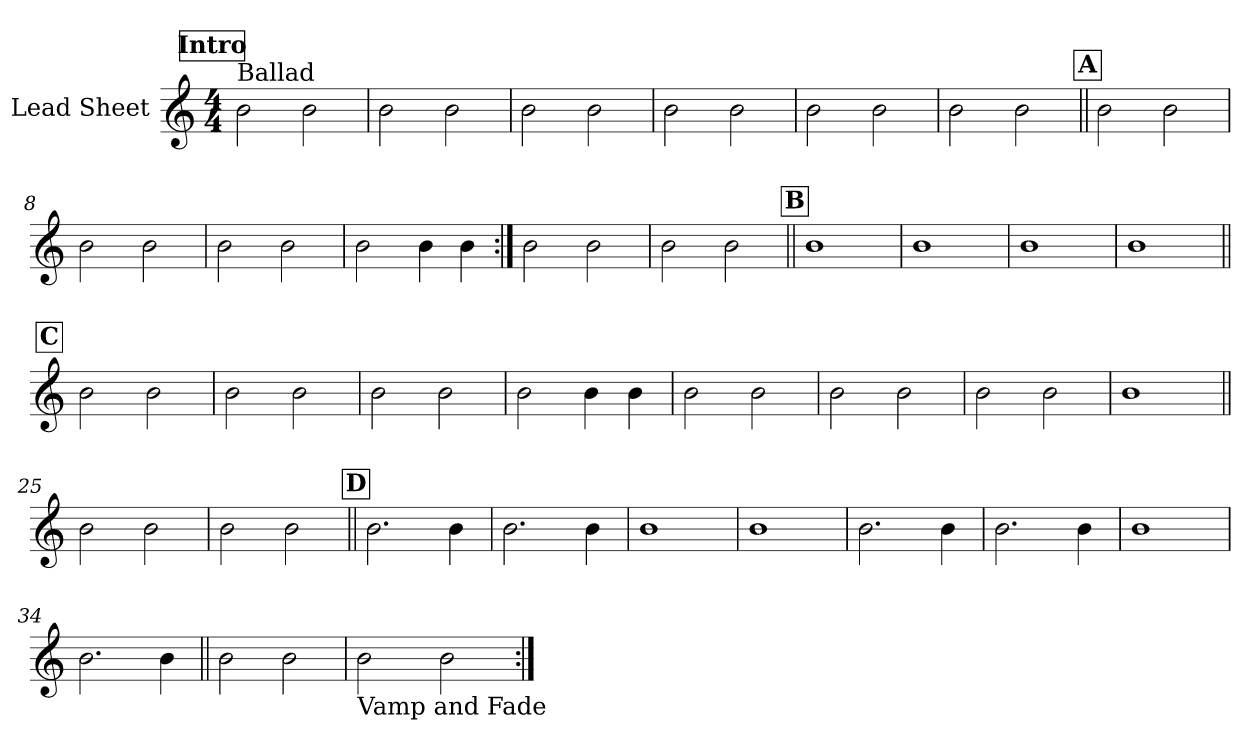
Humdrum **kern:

**kern
*part1
*staff1
*I"Lead Sheet
*clefG2
*k[]
*M4/4
*MM77
!!LO:REH:place=s1:a:fs=14:t=Intro
=1
!LO:TX:a:t=Ballad
2b\
2b\
=2
2b\
2b\
=3
2b\
2b\
=4
2b\
2b\
!!LO:LB:g=z
=5
2b\
2b\
=6
2b\
2b\
!!LO:LB:g=z
!!LO:REH:place=s1:a:fs=14:t=A
=7||
2b\
2b\
=8
2b\
2b\
=9
2b\
2b\
=10
2b\
4b\
4b\
!!LO:LB:g=z
=11:|!
2b\
2b\
=12
2b\
2b\
!!LO:LB:g=z
!!LO:REH:place=s1:a:fs=14:t=B
=13||
1b
=14
1b
=15
1b
=16
1b
!!LO:LB:g=z
!!LO:REH:place=s1:a:fs=14:t=C
=17||
2b\
2b\
=18
2b\
2b\
=19
2b\
2b\
=20
2b\
4b\
4b\
!!LO:LB:g=z
=21
2b\
2b\
=22
2b\
2b\
=23
2b\
2b\
=24
1b
!!LO:LB:g=z
=25||
2b\
2b\
=26
2b\
2b\
!!LO:REH:place=s1:a:fs=14:t=D
=27||
2.b\
4b\
=28
2.b\
4b\
!!LO:LB:g=z
=29
1b
=30
1b
=31
2.b\
4b\
=32
2.b\
4b\
!!LO:LB:g=z
=33
1b
=34
2.b\
4b\
!!LO:PB:g=z
=35||
2b\
2b\
=36
!LO:TX:b:t=Vamp and Fade
2b\
2b\
=:|!
*-
